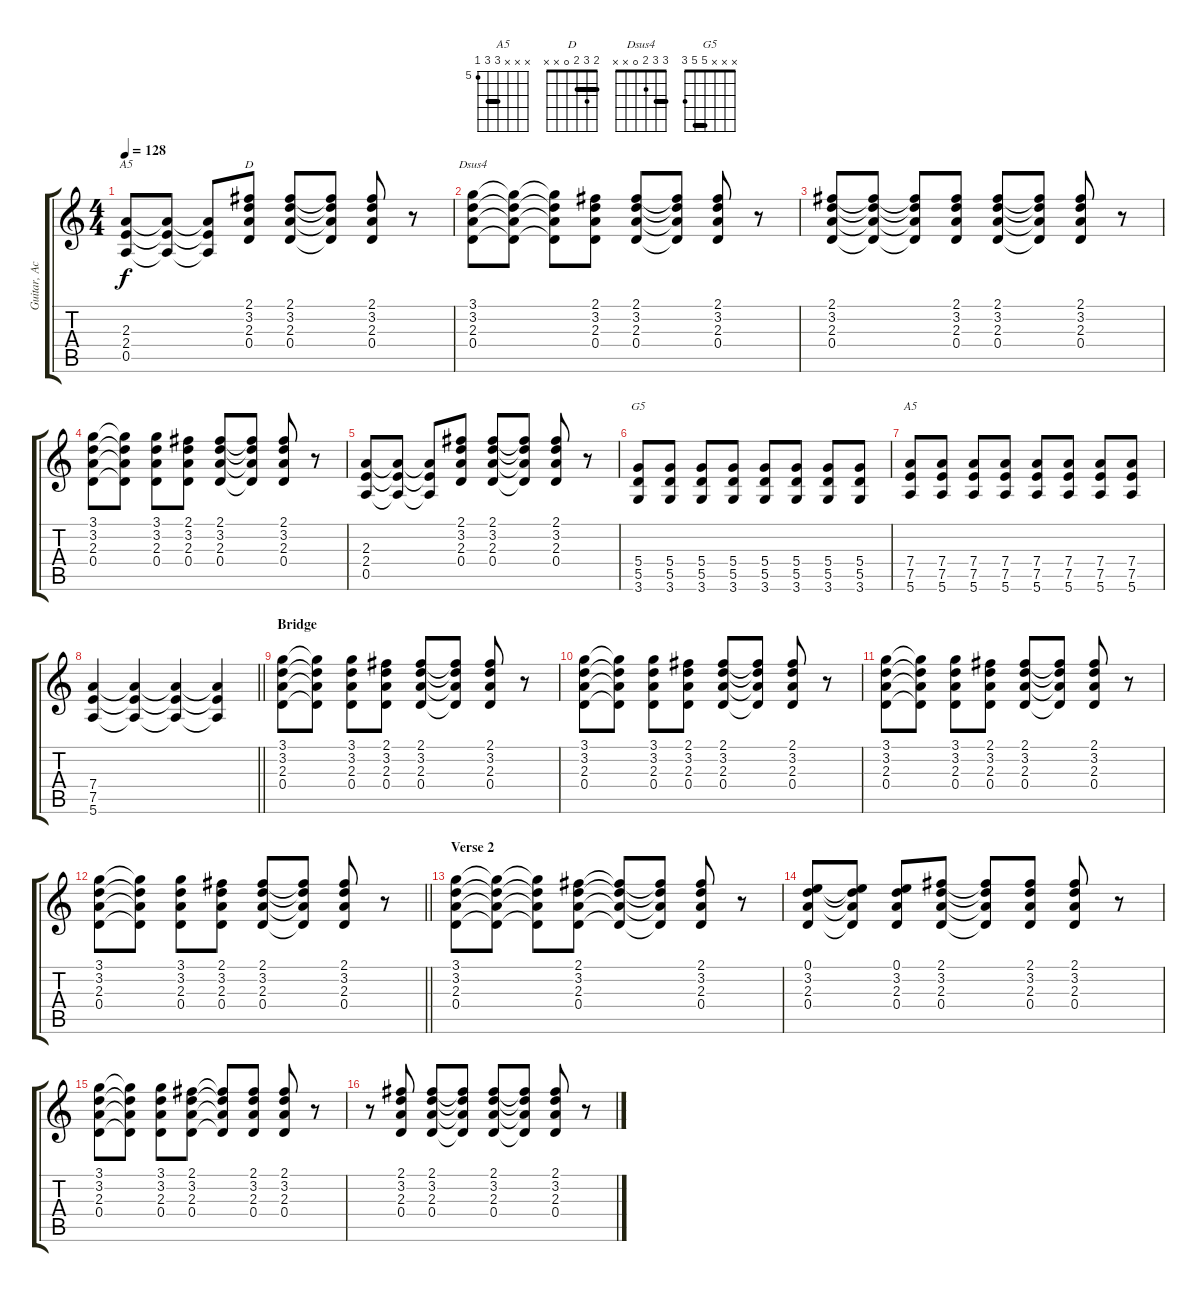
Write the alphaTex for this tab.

\track ("Guitar, Acoustic" "Guitar, Ac") {mute instrument acousticguitarsteel}
\staff {score tabs}
\tuning (E4 B3 G3 D3 A2 E2) {hide}
\chord ("A5" x x 2 2 0 x) {barre 2}
\chord ("D" 2 3 2 0 x x) {barre 2}
\chord ("Dsus4" 3 3 2 0 x x) {barre 3}
\chord ("G5" x x x 5 5 3) {barre 5}
\chord ("A5" x x x 7 7 5) {firstfret 5 barre 7}
\ts (4 4)
\tempo 128
\clef g2
\ks c
(2.3 2.4 0.5).8{ch "A5" dy f} (2.3{t} 2.4{t} 0.5{t}).8 (2.3{t} 2.4{t} 0.5{t}).8 (2.1 3.2 2.3 0.4).8{ch "D"} (2.1 3.2 2.3 0.4).8 (2.1{t} 3.2{t} 2.3{t} 0.4{t}).8 (2.1 3.2 2.3 0.4).8 r.8 |
(3.1 3.2 2.3 0.4).8{ch "Dsus4"} (3.1{t} 3.2{t} 2.3{t} 0.4{t}).8 (3.1{t} 3.2{t} 2.3{t} 0.4{t}).8 (2.1 3.2 2.3 0.4).8 (2.1 3.2 2.3 0.4).8 (2.1{t} 3.2{t} 2.3{t} 0.4{t}).8 (2.1 3.2 2.3 0.4).8 r.8 |
(2.1 3.2 2.3 0.4).8 (2.1{t} 3.2{t} 2.3{t} 0.4{t}).8 (2.1{t} 3.2{t} 2.3{t} 0.4{t}).8 (2.1 3.2 2.3 0.4).8 (2.1 3.2 2.3 0.4).8 (2.1{t} 3.2{t} 2.3{t} 0.4{t}).8 (2.1 3.2 2.3 0.4).8 r.8 |
(3.1 3.2 2.3 0.4).8 (3.1{t} 3.2{t} 2.3{t} 0.4{t}).8 (3.1 3.2 2.3 0.4).8 (2.1 3.2 2.3 0.4).8 (2.1 3.2 2.3 0.4).8 (2.1{t} 3.2{t} 2.3{t} 0.4{t}).8 (2.1 3.2 2.3 0.4).8 r.8 |
(2.3 2.4 0.5).8 (2.3{t} 2.4{t} 0.5{t}).8 (2.3{t} 2.4{t} 0.5{t}).8 (2.1 3.2 2.3 0.4).8 (2.1 3.2 2.3 0.4).8 (2.1{t} 3.2{t} 2.3{t} 0.4{t}).8 (2.1 3.2 2.3 0.4).8 r.8 |
(5.4 5.5 3.6).8{ch "G5"} (5.4 5.5 3.6).8 (5.4 5.5 3.6).8 (5.4 5.5 3.6).8 (5.4 5.5 3.6).8 (5.4 5.5 3.6).8 (5.4 5.5 3.6).8 (5.4 5.5 3.6).8 |
(7.4 7.5 5.6).8{ch "A5"} (7.4 7.5 5.6).8 (7.4 7.5 5.6).8 (7.4 7.5 5.6).8 (7.4 7.5 5.6).8 (7.4 7.5 5.6).8 (7.4 7.5 5.6).8 (7.4 7.5 5.6).8 |
\barLineRight lightlight
(7.4 7.5 5.6).4 (7.4{t} 7.5{t} 5.6{t}).4 (7.4{t} 7.5{t} 5.6{t}).4 (7.4{t} 7.5{t} 5.6{t}).4 |
\section ("" "Bridge")
(3.1 3.2 2.3 0.4).8 (3.1{t} 3.2{t} 2.3{t} 0.4{t}).8 (3.1 3.2 2.3 0.4).8 (2.1 3.2 2.3 0.4).8 (2.1 3.2 2.3 0.4).8 (2.1{t} 3.2{t} 2.3{t} 0.4{t}).8 (2.1 3.2 2.3 0.4).8 r.8 |
(3.1 3.2 2.3 0.4).8 (3.1{t} 3.2{t} 2.3{t} 0.4{t}).8 (3.1 3.2 2.3 0.4).8 (2.1 3.2 2.3 0.4).8 (2.1 3.2 2.3 0.4).8 (2.1{t} 3.2{t} 2.3{t} 0.4{t}).8 (2.1 3.2 2.3 0.4).8 r.8 |
(3.1 3.2 2.3 0.4).8 (3.1{t} 3.2{t} 2.3{t} 0.4{t}).8 (3.1 3.2 2.3 0.4).8 (2.1 3.2 2.3 0.4).8 (2.1 3.2 2.3 0.4).8 (2.1{t} 3.2{t} 2.3{t} 0.4{t}).8 (2.1 3.2 2.3 0.4).8 r.8 |
\barLineRight lightlight
(3.1 3.2 2.3 0.4).8 (3.1{t} 3.2{t} 2.3{t} 0.4{t}).8 (3.1 3.2 2.3 0.4).8 (2.1 3.2 2.3 0.4).8 (2.1 3.2 2.3 0.4).8 (2.1{t} 3.2{t} 2.3{t} 0.4{t}).8 (2.1 3.2 2.3 0.4).8 r.8 |
\section ("" "Verse 2")
(3.1 3.2 2.3 0.4).8 (3.1{t} 3.2{t} 2.3{t} 0.4{t}).8 (3.1{t} 3.2{t} 2.3{t} 0.4{t}).8 (2.1 3.2 2.3 0.4).8 (2.1{t} 3.2{t} 2.3{t} 0.4{t}).8 (2.1{t} 3.2{t} 2.3{t} 0.4{t}).8 (2.1 3.2 2.3 0.4).8 r.8 |
(0.1 3.2 2.3 0.4).8 (0.1{t} 3.2{t} 2.3{t} 0.4{t}).8 (0.1 3.2 2.3 0.4).8 (2.1 3.2 2.3 0.4).8 (2.1{t} 3.2{t} 2.3{t} 0.4{t}).8 (2.1 3.2 2.3 0.4).8 (2.1 3.2 2.3 0.4).8 r.8 |
(3.1 3.2 2.3 0.4).8 (3.1{t} 3.2{t} 2.3{t} 0.4{t}).8 (3.1 3.2 2.3 0.4).8 (2.1 3.2 2.3 0.4).8 (2.1{t} 3.2{t} 2.3{t} 0.4{t}).8 (2.1 3.2 2.3 0.4).8 (2.1 3.2 2.3 0.4).8 r.8 |
r.8 (2.1 3.2 2.3 0.4).8 (2.1 3.2 2.3 0.4).8 (2.1{t} 3.2{t} 2.3{t} 0.4{t}).8 (2.1 3.2 2.3 0.4).8 (2.1{t} 3.2{t} 2.3{t} 0.4{t}).8 (2.1 3.2 2.3 0.4).8 r.8
